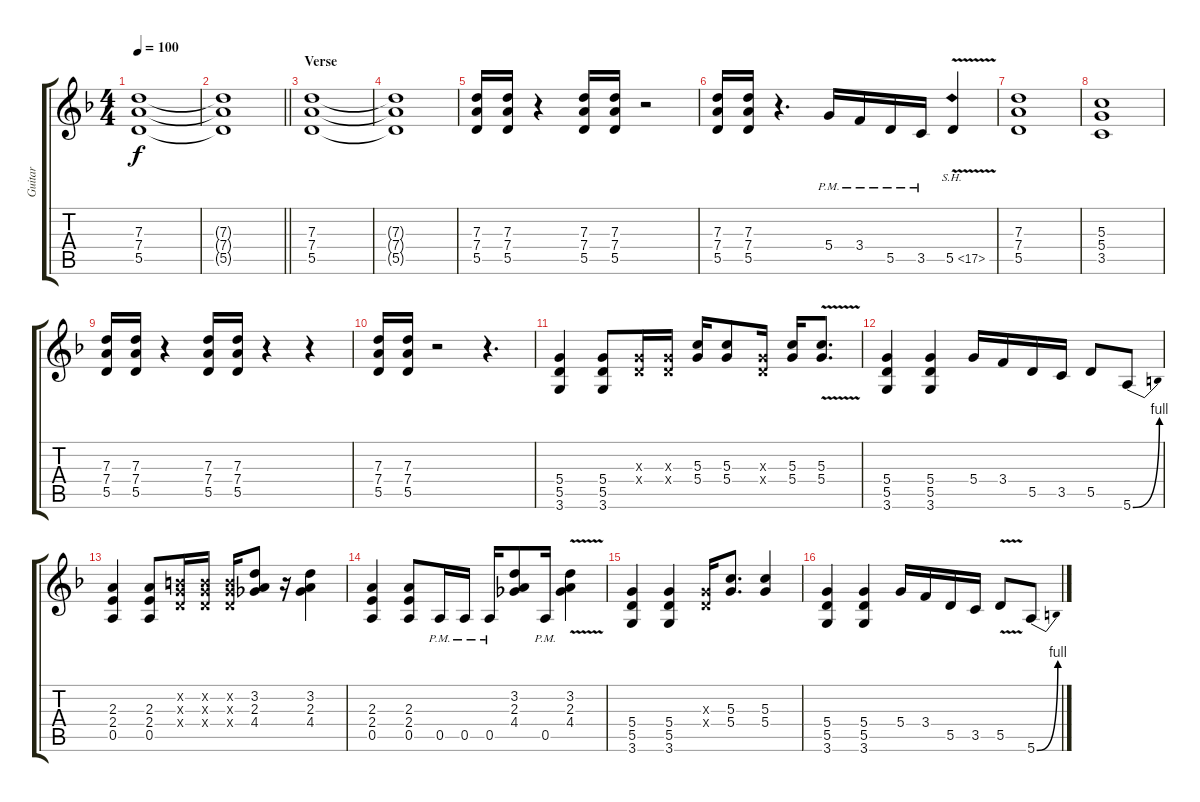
\track ("Guitar" "Guitar") {instrument distortionguitar}
\staff {score tabs}
\tuning (E4 B3 G3 D3 A2 E2) {hide}
\ts (4 4)
\tempo 100
\clef g2
\ks dminor
(7.3 7.4 5.5).1{dy f} |
\barLineRight lightlight
(7.3{t} 7.4{t} 5.5{t}).1 |
\section ("" "Verse")
(7.3 7.4 5.5).1 |
(7.3{t} 7.4{t} 5.5{t}).1 |
(7.3 7.4 5.5).16 (7.3 7.4 5.5).16 r.4 (7.3 7.4 5.5).16 (7.3 7.4 5.5).16 r.2 |
(7.3 7.4 5.5).16 (7.3 7.4 5.5).16 r.4{d} 5.4{pm}.16 3.4{pm}.16 5.5{pm}.16 3.5{pm}.16 5.5{sh 12 v}.4 |
(7.3 7.4 5.5).1 |
(5.3 5.4 3.5).1 |
(7.3 7.4 5.5).16 (7.3 7.4 5.5).16 r.4 (7.3 7.4 5.5).16 (7.3 7.4 5.5).16 r.4 r.4 |
(7.3 7.4 5.5).16 (7.3 7.4 5.5).16 r.2 r.4{d} |
(5.4 5.5 3.6).4 (5.4 5.5 3.6).8 (0.3{x} 0.4{x}).16 (0.3{x} 0.4{x}).16 (5.3 5.4).16 (5.3 5.4).8 (0.3{x} 0.4{x}).16 (5.3 5.4).16 (5.3{v} 5.4{v}).8{d} |
(5.4 5.5 3.6).4 (5.4 5.5 3.6).4 5.4.16 3.4.16 5.5.16 3.5.16 5.5.8 5.6{be (bend 0 0 60 4)}.8 |
(2.3 2.4 0.5).4 (2.3 2.4 0.5).8 (0.2{x} 0.3{x} 0.4{x}).16 (0.2{x} 0.3{x} 0.4{x}).16 (0.2{x} 0.3{x} 0.4{x}).16 (3.2 2.3 4.4).8 r.16 (3.2 2.3 4.4).4 |
(2.3 2.4 0.5).4 (2.3 2.4 0.5).8 0.5{pm}.16 0.5{pm}.16 0.5{pm}.16 (3.2 2.3 4.4).8 0.5{pm}.16 (3.2{v} 2.3{v} 4.4{v}).4 |
(5.4 5.5 3.6).4 (5.4 5.5 3.6).4 (0.3{x} 0.4{x}).16 (5.3 5.4).8{d} (5.3 5.4).4 |
(5.4 5.5 3.6).4 (5.4 5.5 3.6).4 5.4.16 3.4.16 5.5.16 3.5.16 5.5{v}.8 5.6{be (bend 0 0 60 4)}.8
